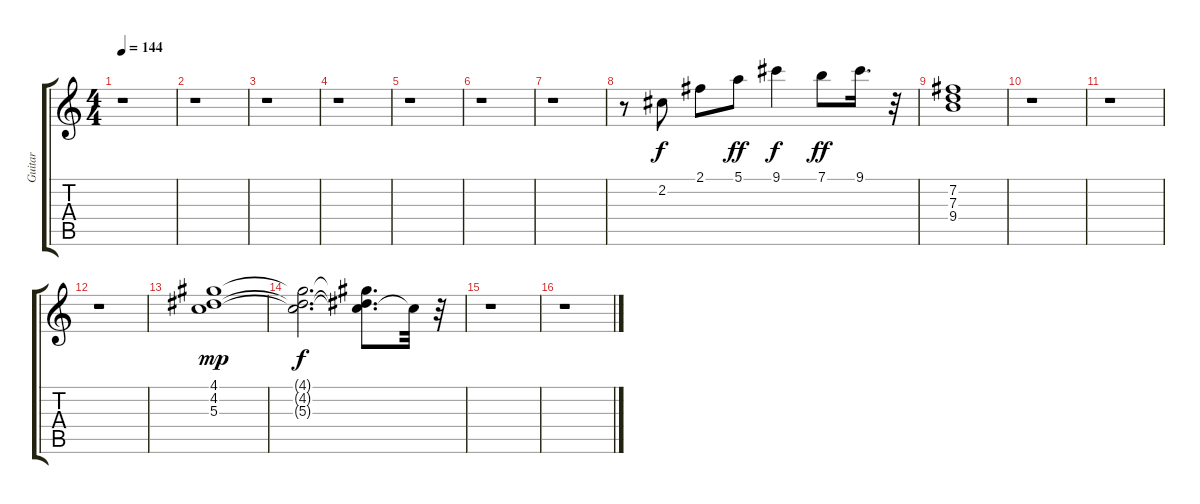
\track ("Guitar" "Guitar") {instrument distortionguitar}
\staff {score tabs}
\tuning (E4 B3 G3 D3 A2 E2) {hide}
\ts (4 4)
\tempo 144
\clef g2
\ks c
r.1{dy f} |
r.1 |
r.1 |
r.1 |
r.1 |
r.1 |
r.1 |
r.8 2.2.8 2.1.8 5.1.8{dy ff} 9.1.4{dy f} 7.1.8{dy ff} 9.1.16{d} r.32 |
(7.2 7.3 9.4).1 |
r.1 |
r.1 |
r.1 |
(4.1 4.2 5.3).1{dy mp} |
(4.1{t} 4.2{t} 5.3{t}).2{d dy f} (4.1{t} 4.2{t} 5.3{t}).8{d} 5.3{t}.32 r.32 |
r.1 |
r.1
